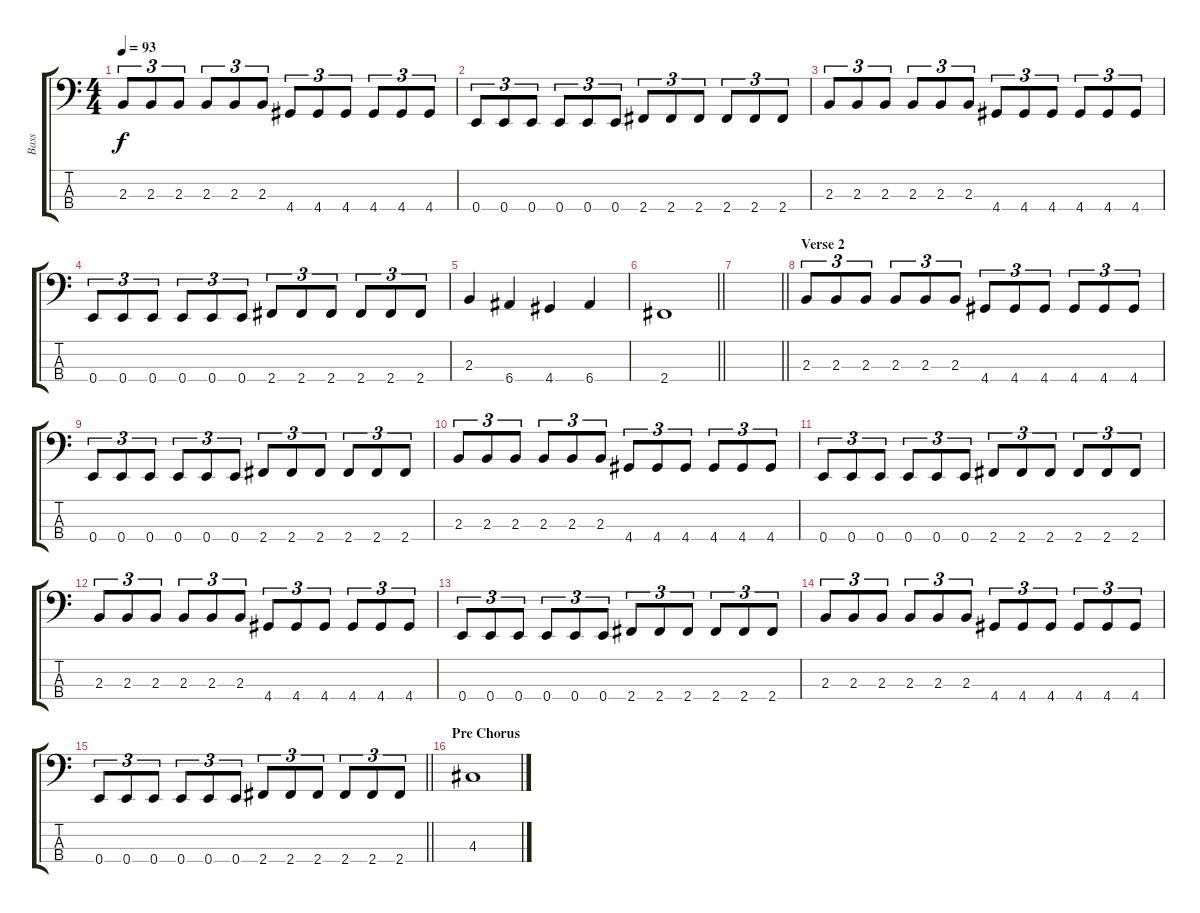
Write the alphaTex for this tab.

\track ("Bass" "Bass") {instrument electricbassfinger}
\staff {score tabs}
\tuning (G2 D2 A1 E1) {hide}
\ts (4 4)
\tempo 93
\clef f4
\ks c
2.3.8{tu (3 2) dy f} 2.3.8{tu (3 2)} 2.3.8{tu (3 2)} 2.3.8{tu (3 2)} 2.3.8{tu (3 2)} 2.3.8{tu (3 2)} 4.4.8{tu (3 2)} 4.4.8{tu (3 2)} 4.4.8{tu (3 2)} 4.4.8{tu (3 2)} 4.4.8{tu (3 2)} 4.4.8{tu (3 2)} |
0.4.8{tu (3 2)} 0.4.8{tu (3 2)} 0.4.8{tu (3 2)} 0.4.8{tu (3 2)} 0.4.8{tu (3 2)} 0.4.8{tu (3 2)} 2.4.8{tu (3 2)} 2.4.8{tu (3 2)} 2.4.8{tu (3 2)} 2.4.8{tu (3 2)} 2.4.8{tu (3 2)} 2.4.8{tu (3 2)} |
2.3.8{tu (3 2)} 2.3.8{tu (3 2)} 2.3.8{tu (3 2)} 2.3.8{tu (3 2)} 2.3.8{tu (3 2)} 2.3.8{tu (3 2)} 4.4.8{tu (3 2)} 4.4.8{tu (3 2)} 4.4.8{tu (3 2)} 4.4.8{tu (3 2)} 4.4.8{tu (3 2)} 4.4.8{tu (3 2)} |
0.4.8{tu (3 2)} 0.4.8{tu (3 2)} 0.4.8{tu (3 2)} 0.4.8{tu (3 2)} 0.4.8{tu (3 2)} 0.4.8{tu (3 2)} 2.4.8{tu (3 2)} 2.4.8{tu (3 2)} 2.4.8{tu (3 2)} 2.4.8{tu (3 2)} 2.4.8{tu (3 2)} 2.4.8{tu (3 2)} |
2.3.4 6.4.4 4.4.4 6.4.4 |
\barLineRight lightlight
2.4.1 |
\barLineRight lightlight
|
\section ("" "Verse 2")
2.3.8{tu (3 2)} 2.3.8{tu (3 2)} 2.3.8{tu (3 2)} 2.3.8{tu (3 2)} 2.3.8{tu (3 2)} 2.3.8{tu (3 2)} 4.4.8{tu (3 2)} 4.4.8{tu (3 2)} 4.4.8{tu (3 2)} 4.4.8{tu (3 2)} 4.4.8{tu (3 2)} 4.4.8{tu (3 2)} |
0.4.8{tu (3 2)} 0.4.8{tu (3 2)} 0.4.8{tu (3 2)} 0.4.8{tu (3 2)} 0.4.8{tu (3 2)} 0.4.8{tu (3 2)} 2.4.8{tu (3 2)} 2.4.8{tu (3 2)} 2.4.8{tu (3 2)} 2.4.8{tu (3 2)} 2.4.8{tu (3 2)} 2.4.8{tu (3 2)} |
2.3.8{tu (3 2)} 2.3.8{tu (3 2)} 2.3.8{tu (3 2)} 2.3.8{tu (3 2)} 2.3.8{tu (3 2)} 2.3.8{tu (3 2)} 4.4.8{tu (3 2)} 4.4.8{tu (3 2)} 4.4.8{tu (3 2)} 4.4.8{tu (3 2)} 4.4.8{tu (3 2)} 4.4.8{tu (3 2)} |
0.4.8{tu (3 2)} 0.4.8{tu (3 2)} 0.4.8{tu (3 2)} 0.4.8{tu (3 2)} 0.4.8{tu (3 2)} 0.4.8{tu (3 2)} 2.4.8{tu (3 2)} 2.4.8{tu (3 2)} 2.4.8{tu (3 2)} 2.4.8{tu (3 2)} 2.4.8{tu (3 2)} 2.4.8{tu (3 2)} |
2.3.8{tu (3 2)} 2.3.8{tu (3 2)} 2.3.8{tu (3 2)} 2.3.8{tu (3 2)} 2.3.8{tu (3 2)} 2.3.8{tu (3 2)} 4.4.8{tu (3 2)} 4.4.8{tu (3 2)} 4.4.8{tu (3 2)} 4.4.8{tu (3 2)} 4.4.8{tu (3 2)} 4.4.8{tu (3 2)} |
0.4.8{tu (3 2)} 0.4.8{tu (3 2)} 0.4.8{tu (3 2)} 0.4.8{tu (3 2)} 0.4.8{tu (3 2)} 0.4.8{tu (3 2)} 2.4.8{tu (3 2)} 2.4.8{tu (3 2)} 2.4.8{tu (3 2)} 2.4.8{tu (3 2)} 2.4.8{tu (3 2)} 2.4.8{tu (3 2)} |
2.3.8{tu (3 2)} 2.3.8{tu (3 2)} 2.3.8{tu (3 2)} 2.3.8{tu (3 2)} 2.3.8{tu (3 2)} 2.3.8{tu (3 2)} 4.4.8{tu (3 2)} 4.4.8{tu (3 2)} 4.4.8{tu (3 2)} 4.4.8{tu (3 2)} 4.4.8{tu (3 2)} 4.4.8{tu (3 2)} |
\barLineRight lightlight
0.4.8{tu (3 2)} 0.4.8{tu (3 2)} 0.4.8{tu (3 2)} 0.4.8{tu (3 2)} 0.4.8{tu (3 2)} 0.4.8{tu (3 2)} 2.4.8{tu (3 2)} 2.4.8{tu (3 2)} 2.4.8{tu (3 2)} 2.4.8{tu (3 2)} 2.4.8{tu (3 2)} 2.4.8{tu (3 2)} |
\section ("" "Pre Chorus")
4.3.1
